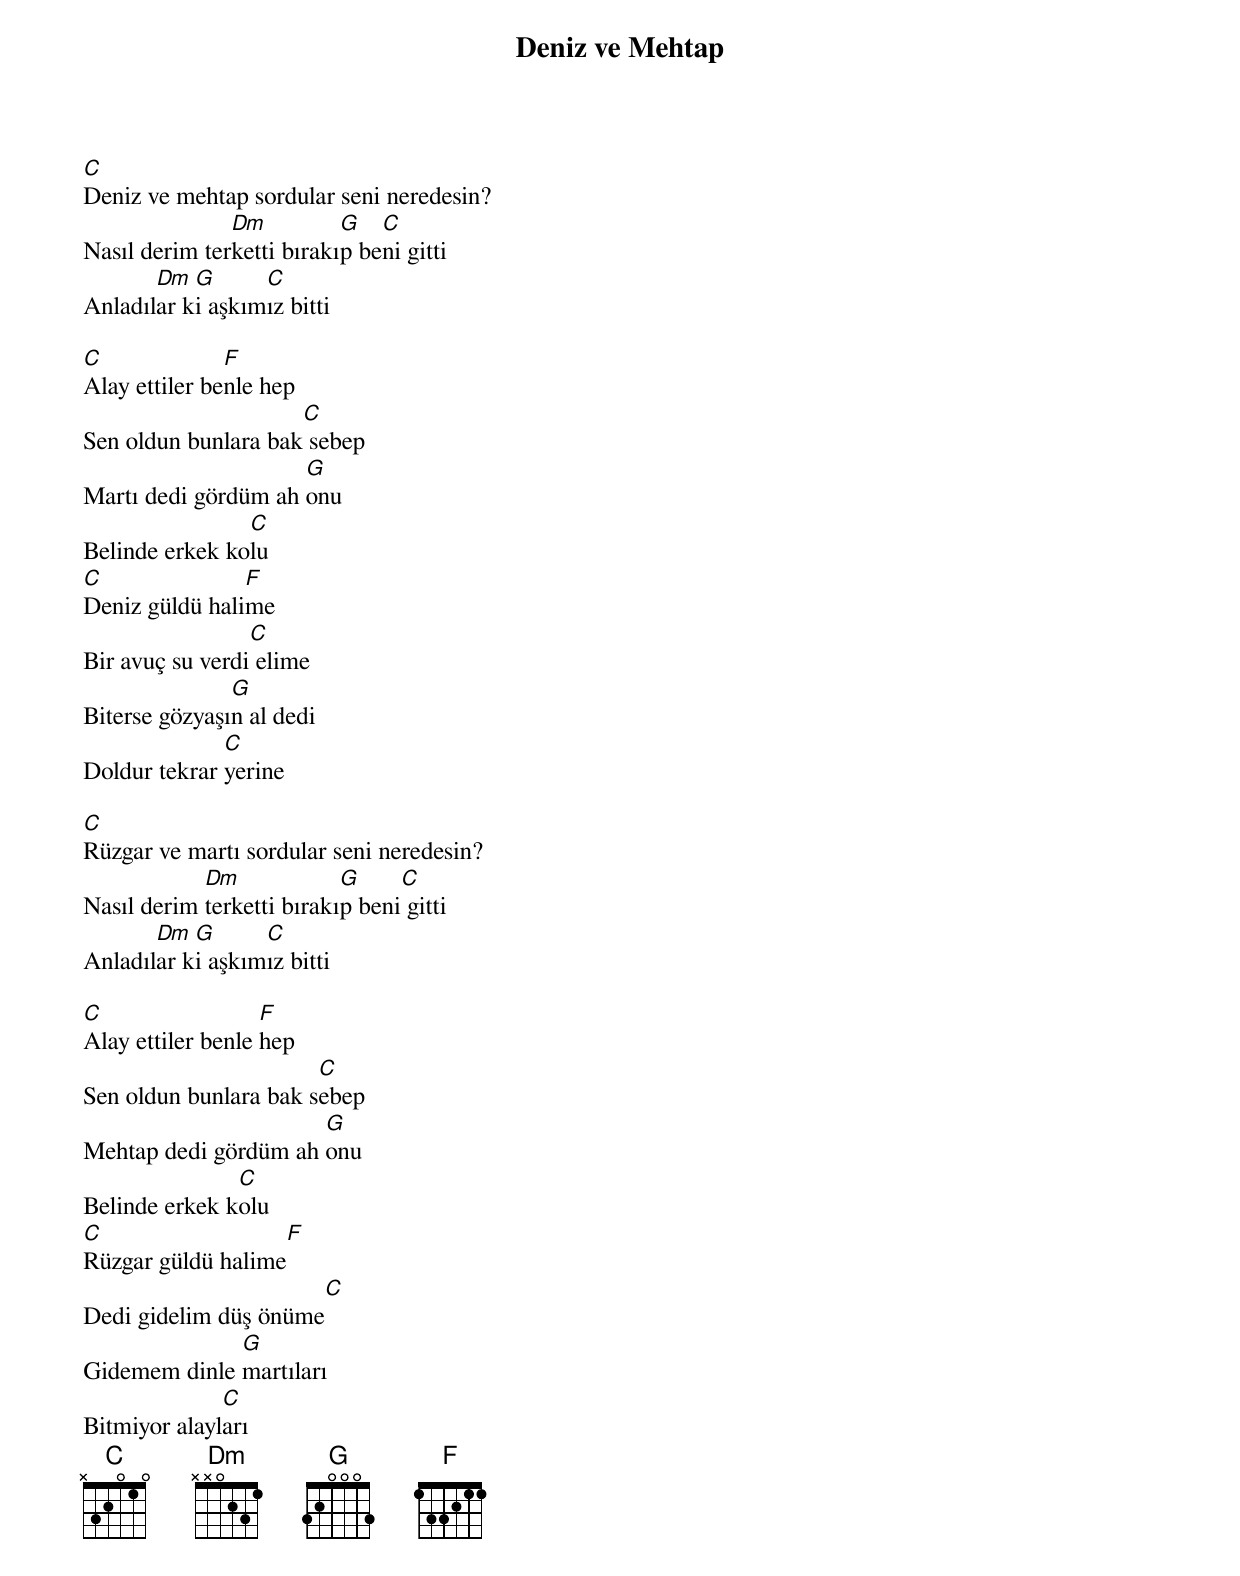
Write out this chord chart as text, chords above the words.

{title: Deniz ve Mehtap}
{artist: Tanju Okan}

C
Deniz ve mehtap sordular seni neredesin?
               Dm          G   C
Nasıl derim terketti bırakıp beni gitti
       Dm  G      C
Anladılar ki aşkımız bitti

C              F
Alay ettiler benle hep
                     C
Sen oldun bunlara bak sebep
                     G
Martı dedi gördüm ah onu
                C
Belinde erkek kolu
C               F
Deniz güldü halime
                 C
Bir avuç su verdi elime
               G
Biterse gözyaşın al dedi
              C
Doldur tekrar yerine

C
Rüzgar ve martı sordular seni neredesin?
            Dm             G     C
Nasıl derim terketti bırakıp beni gitti
       Dm  G      C
Anladılar ki aşkımız bitti

C                  F
Alay ettiler benle hep
                       C
Sen oldun bunlara bak sebep
                      G
Mehtap dedi gördüm ah onu
               C
Belinde erkek kolu
C                   F
Rüzgar güldü halime
                         C
Dedi gidelim düş önüme
              G
Gidemem dinle martıları
              C
Bitmiyor alayları
